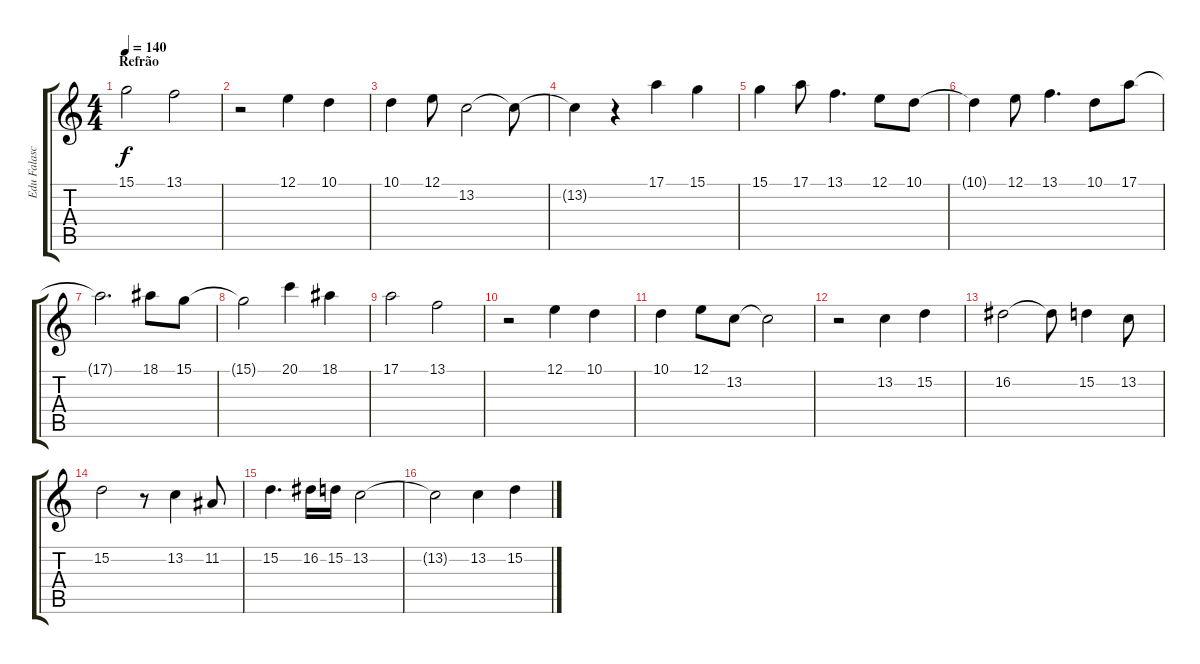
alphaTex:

\track ("Edu Falaschi" "Edu Falasc") {instrument violin}
\staff {score tabs}
\tuning (E4 B3 G3 D3 A2 E2) {hide}
\ts (4 4)
\section ("" "Refrão")
\tempo 140
\clef g2
\ks c
15.1.2{dy f} 13.1.2 |
r.2 12.1.4 10.1.4 |
10.1.4 12.1.8 13.2.2 13.2{t}.8 |
13.2{t}.4 r.4 17.1.4 15.1.4 |
15.1.4 17.1.8 13.1.4{d} 12.1.8 10.1.8 |
10.1{t}.4 12.1.8 13.1.4{d} 10.1.8 17.1.8 |
17.1{t}.2{d} 18.1.8 15.1.8 |
15.1{t}.2 20.1.4 18.1.4 |
17.1.2 13.1.2 |
r.2 12.1.4 10.1.4 |
10.1.4 12.1.8 13.2.8 13.2{t}.2 |
r.2 13.2.4 15.2.4 |
16.2.2 16.2{t}.8 15.2.4 13.2.8 |
15.2.2 r.8 13.2.4 11.2.8 |
15.2.4{d} 16.2.16 15.2.16 13.2.2 |
13.2{t}.2 13.2.4 15.2.4
